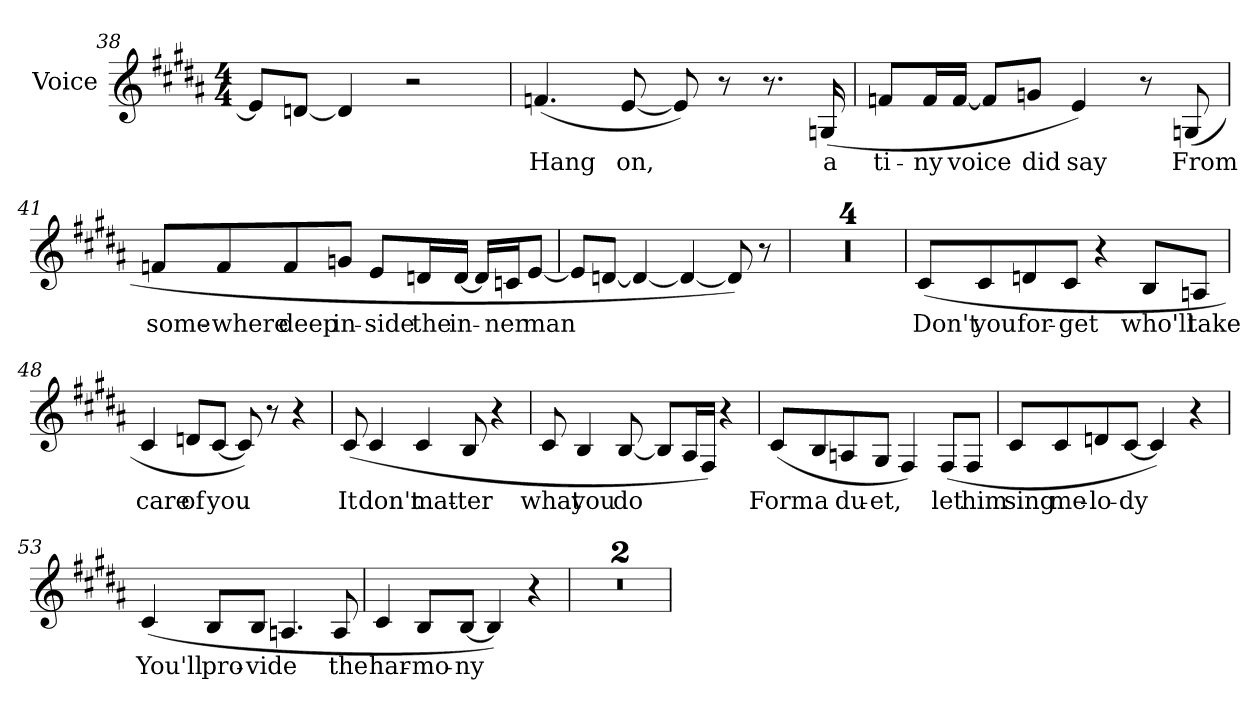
**kern	**text
*part1	*part1
*staff1	*staff1
*I"Voice	*
*I'Voice	*
*clefG2	*
*k[f#c#g#d#a#]	*
*B:	*
*M4/4	*
=38	=38
8ei/L]	.
[8dni/J	.
4di/]	.
2r	.
!!LO:PB:g=z
=39	=39
!	!LO:LY:b:color=#000000
(4.fni/	Hang
!	!LO:LY:b:color=#000000
[8ei/	on,
8ei/])	.
8r	.
8.r	.
!	!LO:LY:b:color=#000000
(16Gni/	a
=40	=40
!	!LO:LY:b:color=#000000
8fni/L	ti-
!	!LO:LY:b:color=#000000
16fi/L	-ny
!	!LO:LY:b:color=#000000
[16fi/JJ	voice
8fi/L]	.
!	!LO:LY:b:color=#000000
8gni/J	did
!	!LO:LY:b:color=#000000
4ei/)	say
8r	.
!	!LO:LY:b:color=#000000
(8Gni/	From
=41	=41
!	!LO:LY:b:color=#000000
8fni/L	some-
!	!LO:LY:b:color=#000000
8fi/	-where
!	!LO:LY:b:color=#000000
8fi/	deep
!	!LO:LY:b:color=#000000
8gni/J	in-
!	!LO:LY:b:color=#000000
8ei/L	-side
!	!LO:LY:b:color=#000000
16dni/L	the
!	!LO:LY:b:color=#000000
[16di/JJ	in-
16di/LL]	.
!	!LO:LY:b:color=#000000
16cni/J	-ner
!	!LO:LY:b:color=#000000
[8ei/J	man
!!LO:LB:g=z
=42	=42
8ei/L]	.
[8dni/J	.
4di/_	.
4di/_	.
8di/])	.
8r	.
=43	=43
1r	.
=44	=44
1r	.
=45	=45
1r	.
=46	=46
1r	.
=47	=47
!	!LO:LY:b:color=#000000
(8c#i/L	Don't
!	!LO:LY:b:color=#000000
8c#i/	you
!	!LO:LY:b:color=#000000
8dni/	for-
!	!LO:LY:b:color=#000000
8c#i/J	-get
4r	.
!	!LO:LY:b:color=#000000
8Bi/L	who'll
!	!LO:LY:b:color=#000000
8Ani/J	take
!!LO:LB:g=z
=48	=48
!	!LO:LY:b:color=#000000
4c#i/	care
!	!LO:LY:b:color=#000000
8dni/L	of
!	!LO:LY:b:color=#000000
[8c#i/J	you
8c#i/])	.
8r	.
4r	.
=49	=49
!	!LO:LY:b:color=#000000
(8c#i/	It
!	!LO:LY:b:color=#000000
4c#i/	don't
!	!LO:LY:b:color=#000000
4c#i/	mat-
!	!LO:LY:b:color=#000000
8Bi/	-ter
4r	.
=50	=50
!	!LO:LY:b:color=#000000
8c#i/	what
!	!LO:LY:b:color=#000000
4Bi/	you
!	!LO:LY:b:color=#000000
[8Bi/	do
8Bi/L]	.
16A#i/L	.
16F#i/JJ)	.
4r	.
=51	=51
!	!LO:LY:b:color=#000000
(8c#i/L	Form
!	!LO:LY:b:color=#000000
8Bi/	a
!	!LO:LY:b:color=#000000
8Ani/	du-
!	!LO:LY:b:color=#000000
8G#i/J	-et,
4F#i/)	.
!	!LO:LY:b:color=#000000
(8F#i/L	let
!	!LO:LY:b:color=#000000
8F#i/J	him
!!LO:LB:g=z
=52	=52
!	!LO:LY:b:color=#000000
8c#i/L	sing
!	!LO:LY:b:color=#000000
8c#i/	me-
!	!LO:LY:b:color=#000000
8dni/	-lo-
!	!LO:LY:b:color=#000000
[8c#i/J	-dy
4c#i/])	.
4r	.
=53	=53
!	!LO:LY:b:color=#000000
(4c#i/	You'll
!	!LO:LY:b:color=#000000
8Bi/L	pro-
!	!LO:LY:b:color=#000000
8Bi/J	-vide
4.Ani/	.
!	!LO:LY:b:color=#000000
8Ai/	the
=54	=54
!	!LO:LY:b:color=#000000
4c#i/	har-
!	!LO:LY:b:color=#000000
8Bi/L	-mo-
!	!LO:LY:b:color=#000000
[8Bi/J	-ny
4Bi/])	.
4r	.
=55	=55
1r	.
=56	=56
1r	.
=	=
*-	*-
